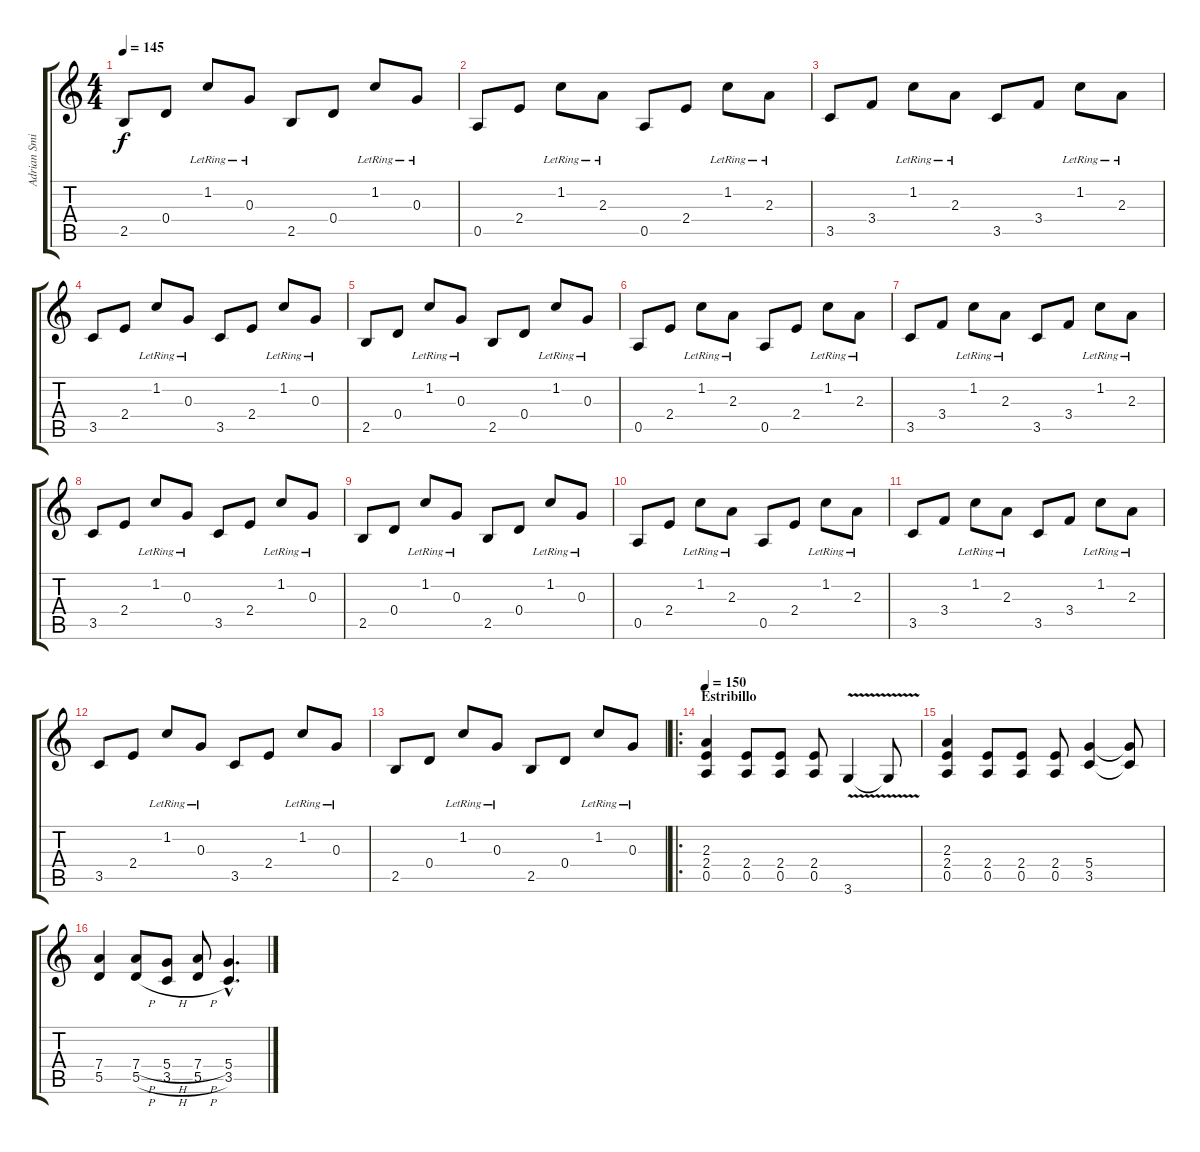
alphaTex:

\track ("Adrian Smith" "Adrian Smi") {instrument distortionguitar}
\staff {score tabs}
\tuning (E4 B3 G3 D3 A2 E2) {hide}
\ts (4 4)
\tempo 145
\clef g2
\ks c
2.5.8{dy f} 0.4.8 1.2{lr}.8 0.3{lr}.8 2.5.8 0.4.8 1.2{lr}.8 0.3{lr}.8 |
0.5.8 2.4.8 1.2{lr}.8 2.3{lr}.8 0.5.8 2.4.8 1.2{lr}.8 2.3{lr}.8 |
3.5.8 3.4.8 1.2{lr}.8 2.3{lr}.8 3.5.8 3.4.8 1.2{lr}.8 2.3{lr}.8 |
3.5.8 2.4.8 1.2{lr}.8 0.3{lr}.8 3.5.8 2.4.8 1.2{lr}.8 0.3{lr}.8 |
2.5.8 0.4.8 1.2{lr}.8 0.3{lr}.8 2.5.8 0.4.8 1.2{lr}.8 0.3{lr}.8 |
0.5.8 2.4.8 1.2{lr}.8 2.3{lr}.8 0.5.8 2.4.8 1.2{lr}.8 2.3{lr}.8 |
3.5.8 3.4.8 1.2{lr}.8 2.3{lr}.8 3.5.8 3.4.8 1.2{lr}.8 2.3{lr}.8 |
3.5.8 2.4.8 1.2{lr}.8 0.3{lr}.8 3.5.8 2.4.8 1.2{lr}.8 0.3{lr}.8 |
2.5.8 0.4.8 1.2{lr}.8 0.3{lr}.8 2.5.8 0.4.8 1.2{lr}.8 0.3{lr}.8 |
0.5.8 2.4.8 1.2{lr}.8 2.3{lr}.8 0.5.8 2.4.8 1.2{lr}.8 2.3{lr}.8 |
3.5.8 3.4.8 1.2{lr}.8 2.3{lr}.8 3.5.8 3.4.8 1.2{lr}.8 2.3{lr}.8 |
3.5.8 2.4.8 1.2{lr}.8 0.3{lr}.8 3.5.8 2.4.8 1.2{lr}.8 0.3{lr}.8 |
2.5.8 0.4.8 1.2{lr}.8 0.3{lr}.8 2.5.8 0.4.8 1.2{lr}.8 0.3{lr}.8 |
\ro
\section ("" "Estribillo")
\tempo 150
(2.3 2.4 0.5).4{instrument distortionguitar} (2.4 0.5).8 (2.4 0.5).8 (2.4 0.5).8 3.6{v}.4 3.6{t}.8 |
(2.3 2.4 0.5).4 (2.4 0.5).8 (2.4 0.5).8 (2.4 0.5).8 (5.4 3.5).4 (5.4{t} 3.5{t}).8 |
(7.4 5.5).4 (7.4{h} 5.5{h}).8 (5.4{h} 3.5{h}).8 (7.4{h} 5.5{h}).8 (5.4{hac} 3.5{hac}).4{d}
